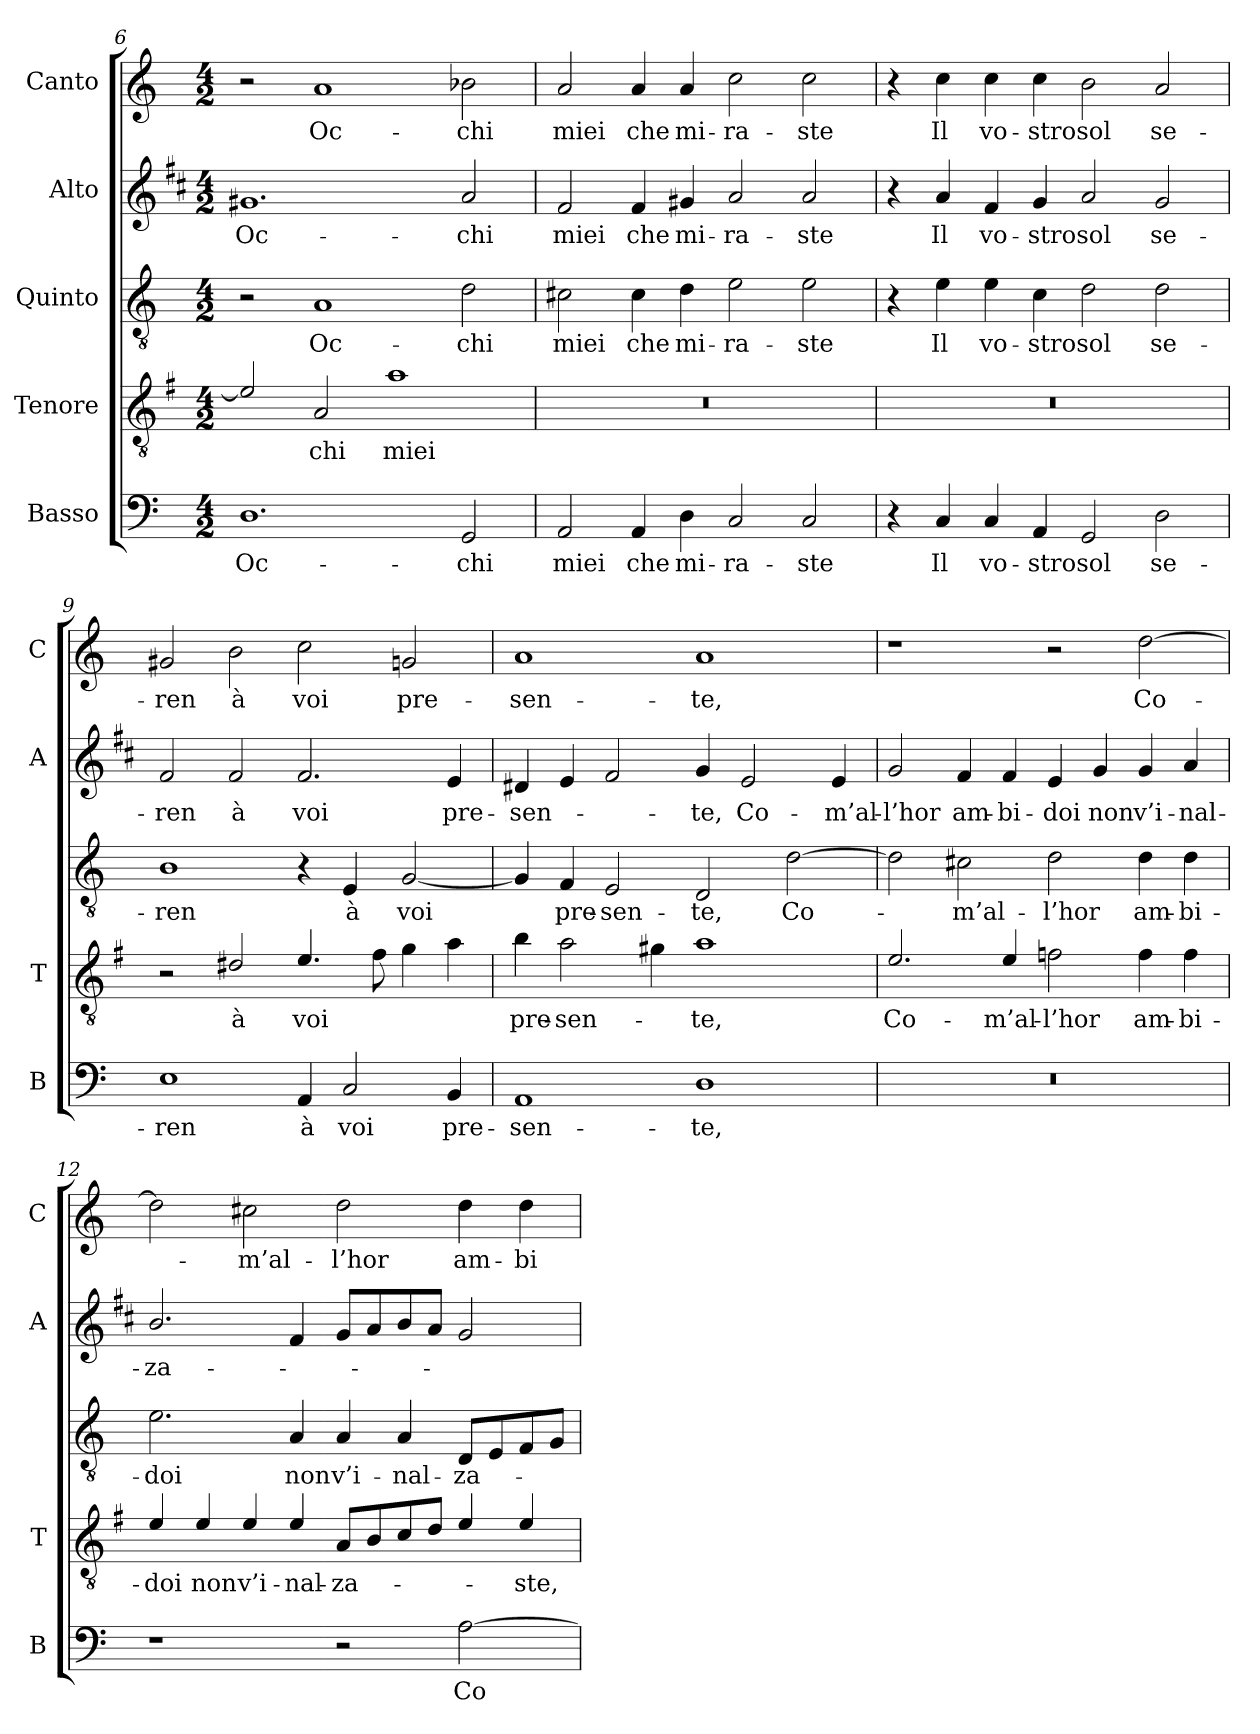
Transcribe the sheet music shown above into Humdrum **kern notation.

**kern	**text	**kern	**text	**kern	**text	**kern	**text	**kern	**text
*part5	*part5	*part4	*part4	*part3	*part3	*part2	*part2	*part1	*part1
*staff5	*staff5	*staff4	*staff4	*staff3	*staff3	*staff2	*staff2	*staff1	*staff1
*I"Basso	*	*I"Tenore	*	*I"Quinto	*	*I"Alto	*	*I"Canto	*
*I'B	*	*I'T	*	*	*	*I'A	*	*I'C	*
*clefF4	*	*clefGv2	*	*clefGv2	*	*clefG2	*	*clefG2	*
*	*	*ITrd4c7	*	*	*	*ITrd1c2	*	*	*
*k[]	*	*k[]	*	*k[]	*	*k[]	*	*k[]	*
*C:	*	*C:	*	*C:	*	*C:	*	*C:	*
*M4/2	*	*M4/2	*	*M4/2	*	*M4/2	*	*M4/2	*
=6	=6	=6	=6	=6	=6	=6	=6	=6	=6
!	!LO:LY:b	!	!	!	!	!	!LO:LY:b	!	!
1.D	Oc-	2A/]	.	2r	.	1.f#X	Oc-	2r	.
!	!	!	!LO:LY:b	!	!LO:LY:b	!	!	!	!LO:LY:b
.	.	2D/	-chi	1A	Oc-	.	.	1a	Oc-
!	!	!	!LO:LY:b	!	!	!	!	!	!
.	.	1d	miei	.	.	.	.	.	.
!	!LO:LY:b	!	!	!	!LO:LY:b	!	!LO:LY:b	!	!LO:LY:b
2GG/	-chi	.	.	2d\	-chi	2g/	-chi	2b-X\	-chi
=7	=7	=7	=7	=7	=7	=7	=7	=7	=7
!	!LO:LY:b	!	!	!	!LO:LY:b	!	!LO:LY:b	!	!LO:LY:b
2AA/	miei	0r	.	2c#X\	miei	2e/	miei	2a/	miei
!	!LO:LY:b	!	!	!	!LO:LY:b	!	!LO:LY:b	!	!LO:LY:b
4AA/	che	.	.	4c#\	che	4e/	che	4a/	che
!	!LO:LY:b	!	!	!	!LO:LY:b	!	!LO:LY:b	!	!LO:LY:b
4D\	mi-	.	.	4d\	mi-	4f#X/	mi-	4a/	mi-
!	!LO:LY:b	!	!	!	!LO:LY:b	!	!LO:LY:b	!	!LO:LY:b
2C/	-ra-	.	.	2e\	-ra-	2g/	-ra-	2cc\	-ra-
!	!LO:LY:b	!	!	!	!LO:LY:b	!	!LO:LY:b	!	!LO:LY:b
2C/	-ste	.	.	2e\	-ste	2g/	-ste	2cc\	-ste
=8	=8	=8	=8	=8	=8	=8	=8	=8	=8
4r	.	0r	.	4r	.	4r	.	4r	.
!	!LO:LY:b	!	!	!	!LO:LY:b	!	!LO:LY:b	!	!LO:LY:b
4C/	Il	.	.	4e\	Il	4g/	Il	4cc\	Il
!	!LO:LY:b	!	!	!	!LO:LY:b	!	!LO:LY:b	!	!LO:LY:b
4C/	vo-	.	.	4e\	vo-	4e/	vo-	4cc\	vo-
!	!LO:LY:b	!	!	!	!LO:LY:b	!	!LO:LY:b	!	!LO:LY:b
4AA/	-stro	.	.	4c\	-stro	4f/	-stro	4cc\	-stro
!	!LO:LY:b	!	!	!	!LO:LY:b	!	!LO:LY:b	!	!LO:LY:b
2GG/	sol	.	.	2d\	sol	2g/	sol	2b\	sol
!	!LO:LY:b	!	!	!	!LO:LY:b	!	!LO:LY:b	!	!LO:LY:b
2D\	se-	.	.	2d\	se-	2f/	se-	2a/	se-
!!LO:LB:g=z
=9	=9	=9	=9	=9	=9	=9	=9	=9	=9
!	!LO:LY:b	!	!	!	!LO:LY:b	!	!LO:LY:b	!	!LO:LY:b
1E	-ren	2r	.	1B	-ren	2e/	-ren	2g#X/	-ren
!	!	!	!LO:LY:b	!	!	!	!LO:LY:b	!	!LO:LY:b
.	.	2G#X/	à	.	.	2e/	à	2b\	à
!	!LO:LY:b	!	!LO:LY:b	!	!	!	!LO:LY:b	!	!LO:LY:b
4AA/	à	4.A/	voi	4r	.	2.e/	voi	2cc\	voi
!	!LO:LY:b	!	!	!	!LO:LY:b	!	!	!	!
2C/	voi	.	.	4E/	à	.	.	.	.
.	.	8B\	.	.	.	.	.	.	.
!	!	!	!	!	!LO:LY:b	!	!	!	!LO:LY:b
.	.	4c\	.	[2G/	voi	.	.	2gn/	pre-
!	!LO:LY:b	!	!	!	!	!	!LO:LY:b	!	!
4BB/	pre-	4d\	.	.	.	4d/	pre-	.	.
=10	=10	=10	=10	=10	=10	=10	=10	=10	=10
!	!LO:LY:b	!	!LO:LY:b	!	!	!	!LO:LY:b	!	!LO:LY:b
1AA	-sen-	4e\	pre-	4G/]	.	4c#X/	-sen-	1a	-sen-
!	!	!	!LO:LY:b	!	!LO:LY:b	!	!	!	!
.	.	2d\	-sen-	4F/	pre-	4d/	.	.	.
!	!	!	!	!	!LO:LY:b	!	!	!	!
.	.	.	.	2E/	-sen-	2e/	.	.	.
.	.	4c#X\	.	.	.	.	.	.	.
!	!LO:LY:b	!	!LO:LY:b	!	!LO:LY:b	!	!LO:LY:b	!	!LO:LY:b
1D	-te,	1d	-te,	2D/	-te,	4f/	-te,	1a	-te,
!	!	!	!	!	!	!	!LO:LY:b	!	!
.	.	.	.	.	.	2d/	Co-	.	.
!	!	!	!	!	!LO:LY:b	!	!	!	!
.	.	.	.	[2d\	Co-	.	.	.	.
!	!	!	!	!	!	!	!LO:LY:b	!	!
.	.	.	.	.	.	4d/	-m’al-	.	.
=11	=11	=11	=11	=11	=11	=11	=11	=11	=11
!	!	!	!LO:LY:b	!	!	!	!LO:LY:b	!	!
0r	.	2.A/	Co-	2d\]	.	2f/	-l’hor	1r	.
!	!	!	!	!	!LO:LY:b	!	!LO:LY:b	!	!
.	.	.	.	2c#X\	-m’al-	4e/	am-	.	.
!	!	!	!LO:LY:b	!	!	!	!LO:LY:b	!	!
.	.	4A/	-m’al-	.	.	4e/	-bi-	.	.
!	!	!	!LO:LY:b	!	!LO:LY:b	!	!LO:LY:b	!	!
.	.	2B-X\	-l’hor	2d\	-l’hor	4d/	-doi	2r	.
!	!	!	!	!	!	!	!LO:LY:b	!	!
.	.	.	.	.	.	4f/	non	.	.
!	!	!	!LO:LY:b	!	!LO:LY:b	!	!LO:LY:b	!	!LO:LY:b
.	.	4B-\	am-	4d\	am-	4f/	v’i-	[2dd\	Co-
!	!	!	!LO:LY:b	!	!LO:LY:b	!	!LO:LY:b	!	!
.	.	4B-\	-bi-	4d\	-bi-	4g/	-nal-	.	.
=12	=12	=12	=12	=12	=12	=12	=12	=12	=12
!	!	!	!LO:LY:b	!	!LO:LY:b	!	!LO:LY:b	!	!
1r	.	4A/	-doi	2.e\	-doi	2.a/	-za-	2dd\]	.
!	!	!	!LO:LY:b	!	!	!	!	!	!
.	.	4A/	non	.	.	.	.	.	.
!	!	!	!LO:LY:b	!	!	!	!	!	!LO:LY:b
.	.	4A/	v’i-	.	.	.	.	2cc#X\	-m’al-
!	!	!	!LO:LY:b	!	!LO:LY:b	!	!	!	!
.	.	4A/	-nal-	4A/	non	4e/	.	.	.
!	!	!	!LO:LY:b	!	!LO:LY:b	!	!	!	!LO:LY:b
2r	.	8D/L	-za-	4A/	v’i-	8f/L	.	2dd\	-l’hor
.	.	8E/	.	.	.	8g/	.	.	.
!	!	!	!	!	!LO:LY:b	!	!	!	!
.	.	8F/	.	4A/	-nal-	8a/	.	.	.
.	.	8G/J	.	.	.	8g/J	.	.	.
!	!LO:LY:b	!	!	!	!LO:LY:b	!	!	!	!LO:LY:b
[2A\	Co-	4A/	.	8D/L	-za-	2f/	.	4dd\	am-
.	.	.	.	8E/	.	.	.	.	.
!	!	!	!LO:LY:b	!	!	!	!	!	!LO:LY:b
.	.	4A/	-ste,	8F/	.	.	.	4dd\	-bi-
.	.	.	.	8G/J	.	.	.	.	.
=	=	=	=	=	=	=	=	=	=
*-	*-	*-	*-	*-	*-	*-	*-	*-	*-
